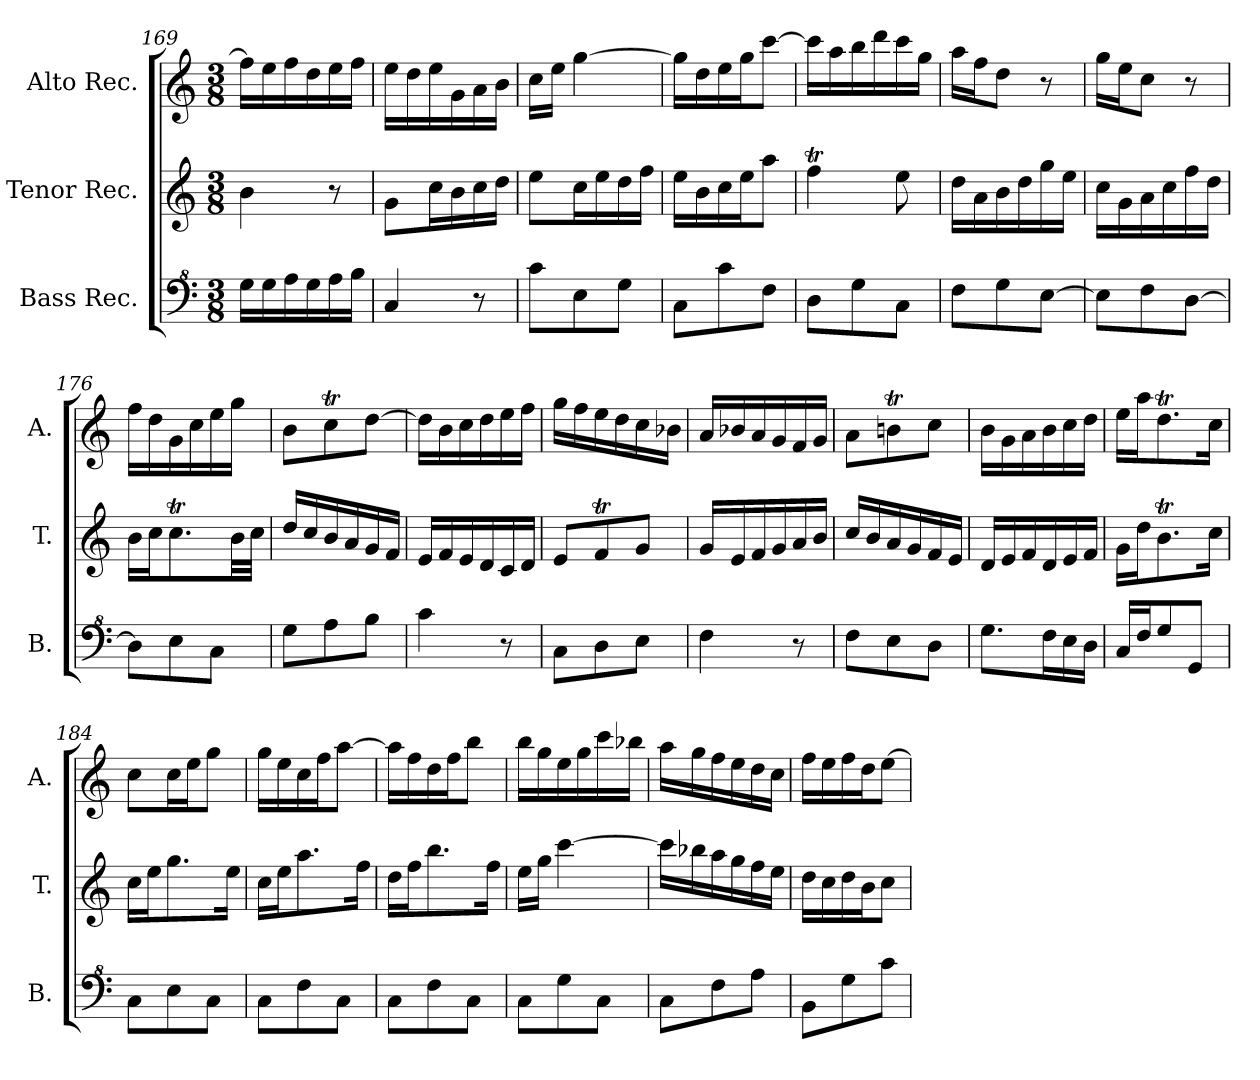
**kern	**kern	**kern
*part3	*part2	*part1
*staff3	*staff2	*staff1
*I"Bass Rec.	*I"Tenor Rec.	*I"Alto Rec.
*I'B.	*I'T.	*I'A.
*clefF^4	*clefG2	*clefG2
*k[]	*k[]	*k[]
*M3/8	*M3/8	*M3/8
=169	=169	=169
16g\LL	4b\	16ff\LL]
16g\	.	16ee\
16a\	.	16ff\
16g\	.	16dd\
16a\	8r	16ee\
16b\JJ	.	16ff\JJ
=170	=170	=170
4c/	8g\L	16ee\LL
.	.	16dd\
.	16cc\L	16ee\
.	16b\	16g\
8r	16cc\	16a\
.	16dd\JJ	16b\JJ
=171	=171	=171
8cc\L	8ee\L	16cc\LL
.	.	16ee\JJ
8e\	16cc\L	[4gg\
.	16ee\	.
8g\J	16dd\	.
.	16ff\JJ	.
=172	=172	=172
8c\L	16ee\LL	16gg\LL]
.	16b\	16dd\
8cc\	16cc\	16ee\
.	16ee\J	16gg\J
8f\J	8aa\J	[8ccc\J
=173	=173	=173
8d\L	4ffT\	16ccc\LL]
.	.	16aa\
8g\	.	16bb\
.	.	16ddd\
8c\J	8ee\	16ccc\
.	.	16gg\JJ
=174	=174	=174
8f\L	16dd\LL	16aa\LL
.	16a\	16ff\J
8g\	16b\	8dd\J
.	16dd\	.
[8e\J	16gg\	8r
.	16ee\JJ	.
=175	=175	=175
8e\L]	16cc\LL	16gg\LL
.	16g\	16ee\J
8f\	16a\	8cc\J
.	16cc\	.
[8d\J	16ff\	8r
.	16dd\JJ	.
!!LO:LB:g=z
=176	=176	=176
8d\L]	16b\LL	16ff\LL
.	16cc\J	16dd\
8e\	8.ccT\	16g\
.	.	16cc\
8c\J	.	16ee\
.	32b\LL	16gg\JJ
.	32cc\JJJ	.
=177	=177	=177
8g\L	16dd/LL	8b\L
.	16cc/	.
8a\	16b/	8ccT\
.	16a/	.
8b\J	16g/	[8dd\J
.	16f/JJ	.
=178	=178	=178
4cc\	16e/LL	16dd\LL]
.	16f/	16b\
.	16e/	16cc\
.	16d/	16dd\
8r	16c/	16ee\
.	16d/JJ	16ff\JJ
=179	=179	=179
8c\L	8e/L	16gg\LL
.	.	16ff\
8d\	8fT/	16ee\
.	.	16dd\
8e\J	8g/J	16cc\
.	.	16b-X\JJ
=180	=180	=180
4f\	16g/LL	16a/LL
.	16e/	16b-X/
.	16f/	16a/
.	16g/	16g/
8r	16a/	16f/
.	16b/JJ	16g/JJ
=181	=181	=181
8f\L	16cc/LL	8a\L
.	16b/	.
8e\	16a/	8bnt\
.	16g/	.
8d\J	16f/	8cc\J
.	16e/JJ	.
=182	=182	=182
8.g\L	16d/LL	16b\LL
.	16e/	16g\
.	16f/	16a\
16f\L	16d/	16b\
16e\	16e/	16cc\
16d\JJ	16f/JJ	16dd\JJ
=183	=183	=183
16c/LL	16g\LL	16ee\LL
16f/J	16dd\J	16aa\J
8g/	8.bt\	8.ddT\
8G/J	.	.
.	16cc\Jk	16cc\Jk
=184	=184	=184
8c\L	16cc\LL	8cc\L
.	16ee\J	.
8e\	8.gg\	16cc\L
.	.	16ee\J
8c\J	.	8gg\J
.	16ee\Jk	.
=185	=185	=185
8c\L	16cc\LL	16gg\LL
.	16ee\J	16ee\
8f\	8.aa\	16cc\
.	.	16ff\J
8c\J	.	[8aa\J
.	16ff\Jk	.
!!LO:LB:g=z
=186	=186	=186
8c\L	16dd\LL	16aa\LL]
.	16ff\J	16ff\
8f\	8.bb\	16dd\
.	.	16ff\J
8c\J	.	8bb\J
.	16ff\Jk	.
=187	=187	=187
8c\L	16ee\LL	16bb\LL
.	16gg\JJ	16gg\
8g\	[4ccc\	16ee\
.	.	16gg\
8c\J	.	16ccc\
.	.	16bb-X\JJ
=188	=188	=188
8c\L	16ccc\LL]	16aa\LL
.	16bb-X\	16gg\
8f\	16aa\	16ff\
.	16gg\	16ee\
8a\J	16ff\	16dd\
.	16ee\JJ	16cc\JJ
=189	=189	=189
8B\L	16dd\LL	16ff\LL
.	16cc\	16ee\
8g\	16dd\	16ff\
.	16b\J	16dd\J
8cc\J	8cc\J	[8ee\J
=	=	=
*-	*-	*-
